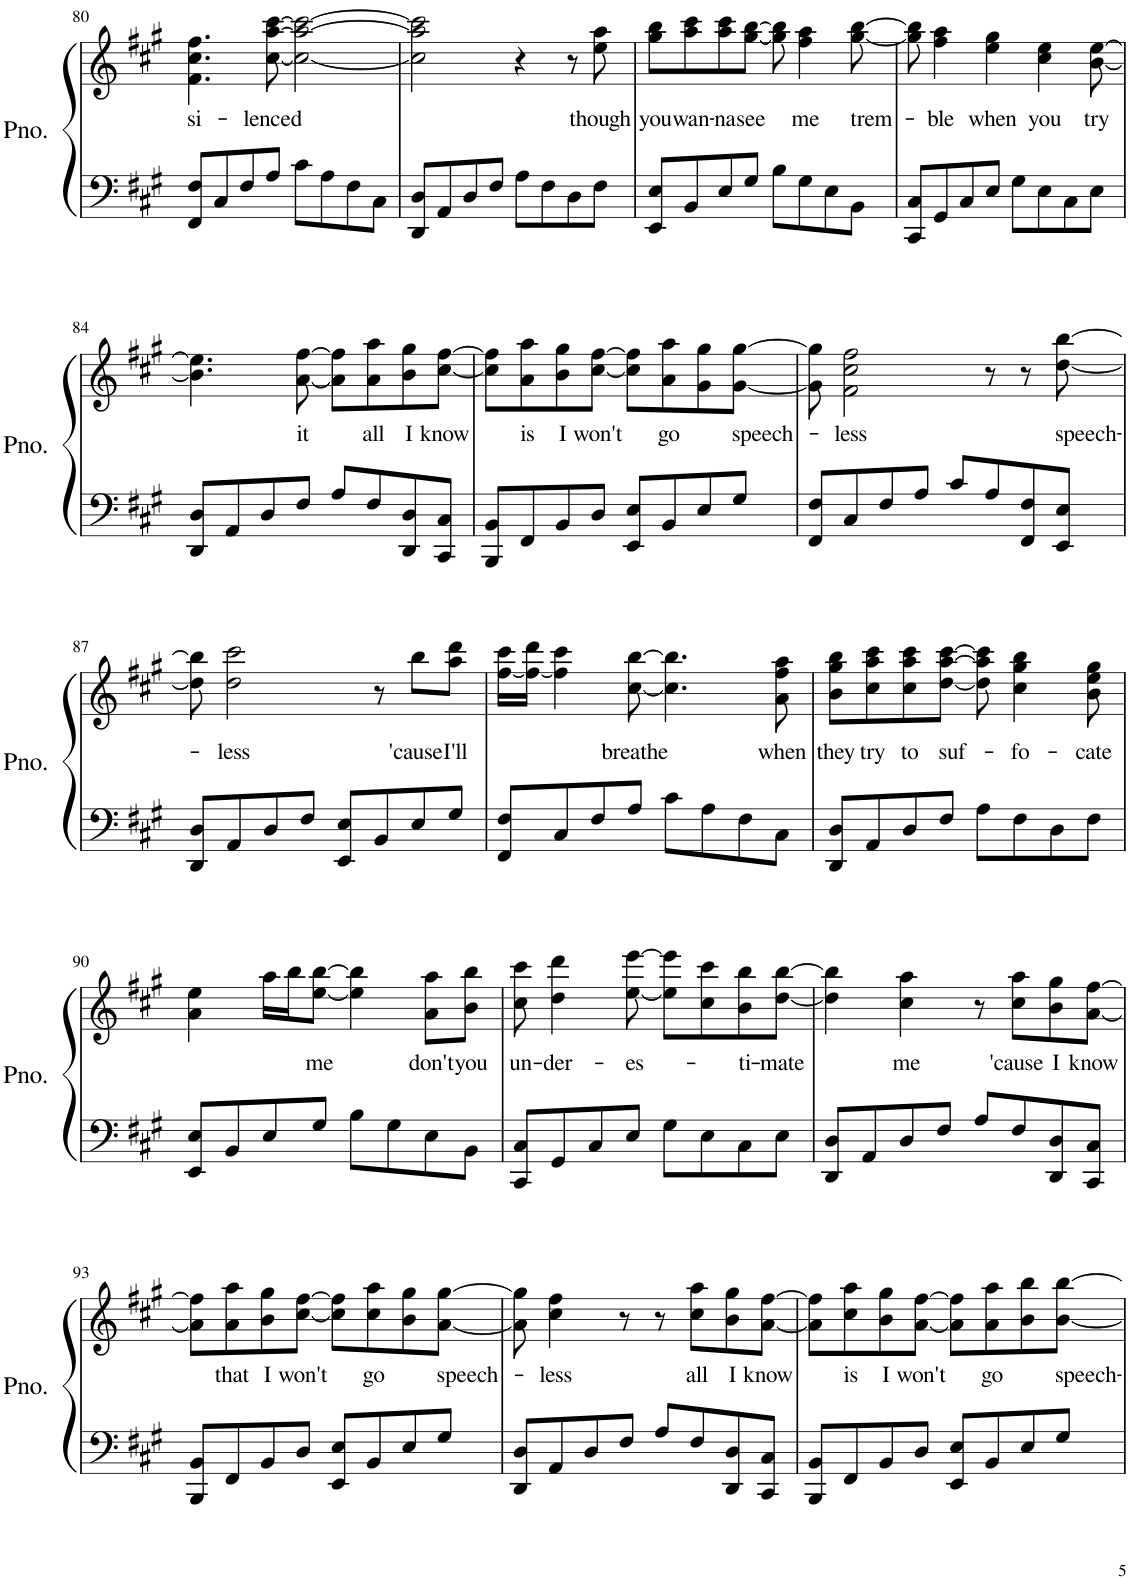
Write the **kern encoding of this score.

**kern	**kern	**text
*part1	*part1	*part1
*staff2	*staff1	*staff1
*I"Piano	*	*
*I'Pno.	*	*
!!LO:PB:g=z
*clefF4	*clefG2	*
*k[f#c#g#]	*k[f#c#g#]	*
*M4/4	*M4/4	*
=80	=80	=80
!	!	!LO:LY:b
8FF#/ 8F#/L	4.f#\ 4.cc#\ 4.ff#\	si-
8C#/	.	.
8F#/	.	.
!	!	!LO:LY:b
8A/J	[8cc#\ [8aa\ [8ccc#\	-lenced
8c#\L	2cc#\_ 2aa\_ 2ccc#\_	.
8A\	.	.
8F#\	.	.
8C#\J	.	.
=81	=81	=81
8DD/ 8D/L	2cc#\] 2aa\] 2ccc#\]	.
8AA/	.	.
8D/	.	.
8F#/J	.	.
8A\L	4r	.
8F#\	.	.
8D\	8r	.
!	!	!LO:LY:b
8F#\J	8ee\ 8aa\	though
=82	=82	=82
!	!	!LO:LY:b
8EE/ 8E/L	8gg#\ 8bb\L	you
!	!	!LO:LY:b
8BB/	8aa\ 8ccc#\	wan-
!	!	!LO:LY:b
8E/	8aa\ 8ccc#\	-na
!	!	!LO:LY:b
8G#/J	[8gg#\ [8bb\J	see
8B\L	8gg#\] 8bb\]	.
!	!	!LO:LY:b
8G#\	4ff#\ 4aa\	me
8E\	.	.
!	!	!LO:LY:b
8BB\J	[8gg#\ [8bb\	trem-
=83	=83	=83
8CC#/ 8C#/L	8gg#\] 8bb\]	.
!	!	!LO:LY:b
8GG#/	4ff#\ 4aa\	-ble
8C#/	.	.
!	!	!LO:LY:b
8E/J	4ee\ 4gg#\	when
8G#\L	.	.
!	!	!LO:LY:b
8E\	4cc#\ 4ee\	you
8C#\	.	.
!	!	!LO:LY:b
8E\J	[8b\ [8ee\	try
!!LO:LB:g=z
=84	=84	=84
8DD/ 8D/L	4.b\] 4.ee\]	.
8AA/	.	.
8D/	.	.
!	!	!LO:LY:b
8F#/J	[8a\ [8ff#\	it
8A/L	8a\] 8ff#\]L	.
!	!	!LO:LY:b
8F#/	8a\ 8aa\	all
!	!	!LO:LY:b
8DD/ 8D/	8b\ 8gg#\	I
!	!	!LO:LY:b
8CC#/ 8C#/J	[8cc#\ [8ff#\J	know
=85	=85	=85
8BBB/ 8BB/L	8cc#\] 8ff#\]L	.
!	!	!LO:LY:b
8FF#/	8a\ 8aa\	is
!	!	!LO:LY:b
8BB/	8b\ 8gg#\	I
!	!	!LO:LY:b
8D/J	[8cc#\ [8ff#\J	won't
8EE/ 8E/L	8cc#\] 8ff#\]L	.
!	!	!LO:LY:b
8BB/	8a\ 8aa\	go
8E/	8g#\ 8gg#\	.
!	!	!LO:LY:b
8G#/J	[8g#\ [8gg#\J	speech-
=86	=86	=86
8FF#/ 8F#/L	8g#\] 8gg#\]	.
!	!	!LO:LY:b
8C#/	2f#\ 2cc#\ 2ff#\	-less
8F#/	.	.
8A/J	.	.
8c#/L	.	.
8A/	8r	.
8FF#/ 8F#/	8r	.
!	!	!LO:LY:b
8EE/ 8E/J	[8dd\ [8bb\	speech-
!!LO:LB:g=z
=87	=87	=87
8DD/ 8D/L	8dd\] 8bb\]	.
!	!	!LO:LY:b
8AA/	2dd\ 2ccc#\	-less
8D/	.	.
8F#/J	.	.
8EE/ 8E/L	.	.
8BB/	8r	.
!	!	!LO:LY:b
8E/	8bb\L	'cause
!	!	!LO:LY:b
8G#/J	8aa\ 8ddd\J	I'll
=88	=88	=88
8FF#/ 8F#/L	[16ff#\ 16ccc#\LL	.
.	16ff#\_ 16ddd\JJ	.
8C#/	4ff#\] 4ccc#\	.
8F#/	.	.
!	!	!LO:LY:b
8A/J	[8cc#\ [8bb\	breathe
8c#\L	4.cc#\] 4.bb\]	.
8A\	.	.
8F#\	.	.
!	!	!LO:LY:b
8C#\J	8a\ 8ff#\ 8aa\	when
=89	=89	=89
!	!	!LO:LY:b
8DD/ 8D/L	8b\ 8gg#\ 8bb\L	they
!	!	!LO:LY:b
8AA/	8cc#\ 8aa\ 8ccc#\	try
!	!	!LO:LY:b
8D/	8cc#\ 8aa\ 8ccc#\	to
!	!	!LO:LY:b
8F#/J	[8dd\ [8aa\ [8ccc#\J	suf-
8A\L	8dd\] 8aa\] 8ccc#\]	.
!	!	!LO:LY:b
8F#\	4cc#\ 4gg#\ 4bb\	-fo-
8D\	.	.
!	!	!LO:LY:b
8F#\J	8b\ 8ee\ 8gg#\	-cate
!!LO:LB:g=z
=90	=90	=90
8EE/ 8E/L	4a\ 4ee\	.
8BB/	.	.
8E/	16aa\LL	.
.	16bb\J	.
!	!	!LO:LY:b
8G#/J	[8ee\ [8bb\J	me
8B\L	4ee\] 4bb\]	.
8G#\	.	.
!	!	!LO:LY:b
8E\	8a\ 8aa\L	don't
!	!	!LO:LY:b
8BB\J	8b\ 8bb\J	you
=91	=91	=91
!	!	!LO:LY:b
8CC#/ 8C#/L	8cc#\ 8ccc#\	un-
!	!	!LO:LY:b
8GG#/	4dd\ 4ddd\	der-
8C#/	.	.
!	!	!LO:LY:b
8E/J	[8ee\ [8eee\	-es-
8G#\L	8ee\] 8eee\]L	.
8E\	8cc#\ 8ccc#\	.
!	!	!LO:LY:b
8C#\	8b\ 8bb\	ti-
!	!	!LO:LY:b
8E\J	[8dd\ [8bb\J	-mate
=92	=92	=92
8DD/ 8D/L	4dd\] 4bb\]	.
8AA/	.	.
!	!	!LO:LY:b
8D/	4cc#\ 4aa\	me
8F#/J	.	.
8A/L	8r	.
!	!	!LO:LY:b
8F#/	8cc#\ 8aa\L	'cause
!	!	!LO:LY:b
8DD/ 8D/	8b\ 8gg#\	I
!	!	!LO:LY:b
8CC#/ 8C#/J	[8a\ [8ff#\J	know
!!LO:LB:g=z
=93	=93	=93
8BBB/ 8BB/L	8a\] 8ff#\]L	.
!	!	!LO:LY:b
8FF#/	8a\ 8aa\	that
!	!	!LO:LY:b
8BB/	8b\ 8gg#\	I
!	!	!LO:LY:b
8D/J	[8cc#\ [8ff#\J	won't
8EE/ 8E/L	8cc#\] 8ff#\]L	.
!	!	!LO:LY:b
8BB/	8cc#\ 8aa\	go
8E/	8b\ 8gg#\	.
!	!	!LO:LY:b
8G#/J	[8a\ [8gg#\J	speech-
=94	=94	=94
8DD/ 8D/L	8a\] 8gg#\]	.
!	!	!LO:LY:b
8AA/	4cc#\ 4ff#\	-less
8D/	.	.
8F#/J	8r	.
8A/L	8r	.
!	!	!LO:LY:b
8F#/	8cc#\ 8aa\L	all
!	!	!LO:LY:b
8DD/ 8D/	8b\ 8gg#\	I
!	!	!LO:LY:b
8CC#/ 8C#/J	[8a\ [8ff#\J	know
=95	=95	=95
8BBB/ 8BB/L	8a\] 8ff#\]L	.
!	!	!LO:LY:b
8FF#/	8cc#\ 8aa\	is
!	!	!LO:LY:b
8BB/	8b\ 8gg#\	I
!	!	!LO:LY:b
8D/J	[8a\ [8ff#\J	won't
8EE/ 8E/L	8a\] 8ff#\]L	.
!	!	!LO:LY:b
8BB/	8a\ 8aa\	go
8E/	8b\ 8bb\	.
!	!	!LO:LY:b
8G#/J	[8b\ [8bb\J	speech-
=	=	=
*-	*-	*-
